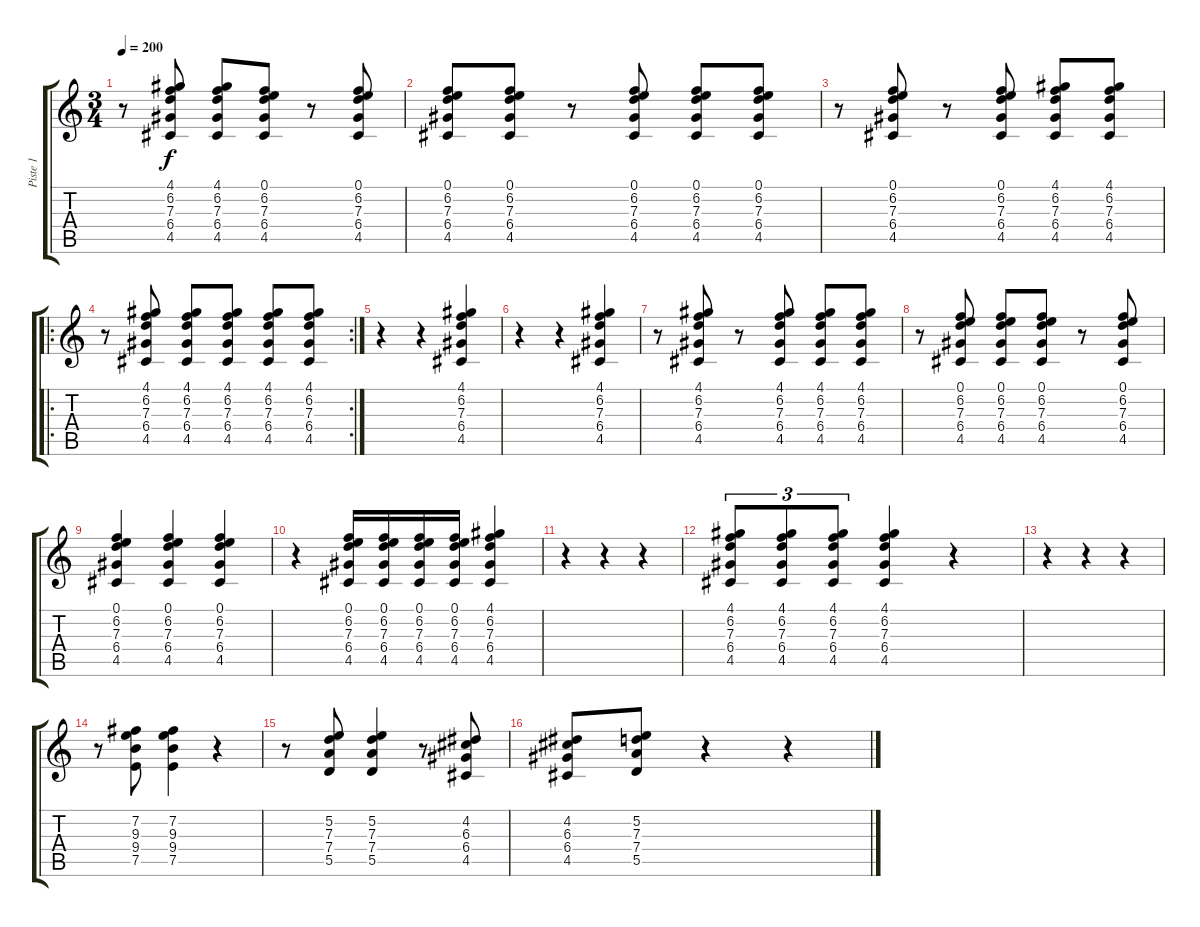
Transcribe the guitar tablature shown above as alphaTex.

\track ("Piste 1" "Piste 1") {instrument acousticguitarnylon}
\staff {score tabs}
\tuning (E4 B3 G3 D3 A2 E2) {hide}
\ts (3 4)
\tempo 200
\clef g2
\ks c
r.8{dy f} (4.1 6.2 7.3 6.4 4.5).8 (4.1 6.2 7.3 6.4 4.5).8 (0.1 6.2 7.3 6.4 4.5).8 r.8 (0.1 6.2 7.3 6.4 4.5).8 |
(0.1 6.2 7.3 6.4 4.5).8 (0.1 6.2 7.3 6.4 4.5).8 r.8 (0.1 6.2 7.3 6.4 4.5).8 (0.1 6.2 7.3 6.4 4.5).8 (0.1 6.2 7.3 6.4 4.5).8 |
r.8 (0.1 6.2 7.3 6.4 4.5).8 r.8 (0.1 6.2 7.3 6.4 4.5).8 (4.1 6.2 7.3 6.4 4.5).8 (4.1 6.2 7.3 6.4 4.5).8 |
\ro
\rc 2
r.8 (4.1 6.2 7.3 6.4 4.5).8 (4.1 6.2 7.3 6.4 4.5).8 (4.1 6.2 7.3 6.4 4.5).8 (4.1 6.2 7.3 6.4 4.5).8 (4.1 6.2 7.3 6.4 4.5).8 |
r.4 r.4 (4.1 6.2 7.3 6.4 4.5).4 |
r.4 r.4 (4.1 6.2 7.3 6.4 4.5).4 |
r.8 (4.1 6.2 7.3 6.4 4.5).8 r.8 (4.1 6.2 7.3 6.4 4.5).8 (4.1 6.2 7.3 6.4 4.5).8 (4.1 6.2 7.3 6.4 4.5).8 |
r.8 (0.1 6.2 7.3 6.4 4.5).8 (0.1 6.2 7.3 6.4 4.5).8 (0.1 6.2 7.3 6.4 4.5).8 r.8 (0.1 6.2 7.3 6.4 4.5).8 |
(0.1 6.2 7.3 6.4 4.5).4 (0.1 6.2 7.3 6.4 4.5).4 (0.1 6.2 7.3 6.4 4.5).4 |
r.4 (0.1 6.2 7.3 6.4 4.5).16 (0.1 6.2 7.3 6.4 4.5).16 (0.1 6.2 7.3 6.4 4.5).16 (0.1 6.2 7.3 6.4 4.5).16 (4.1 6.2 7.3 6.4 4.5).4 |
r.4 r.4 r.4 |
(4.1 6.2 7.3 6.4 4.5).8{tu (3 2)} (4.1 6.2 7.3 6.4 4.5).8{tu (3 2)} (4.1 6.2 7.3 6.4 4.5).8{tu (3 2)} (4.1 6.2 7.3 6.4 4.5).4 r.4 |
r.4 r.4 r.4 |
r.8 (7.2 9.3 9.4 7.5).8 (7.2 9.3 9.4 7.5).4 r.4 |
r.8 (5.2 7.3 7.4 5.5).8 (5.2 7.3 7.4 5.5).4 r.8 (4.2 6.3 6.4 4.5).8 |
(4.2 6.3 6.4 4.5).8 (5.2 7.3 7.4 5.5).8 r.4 r.4
